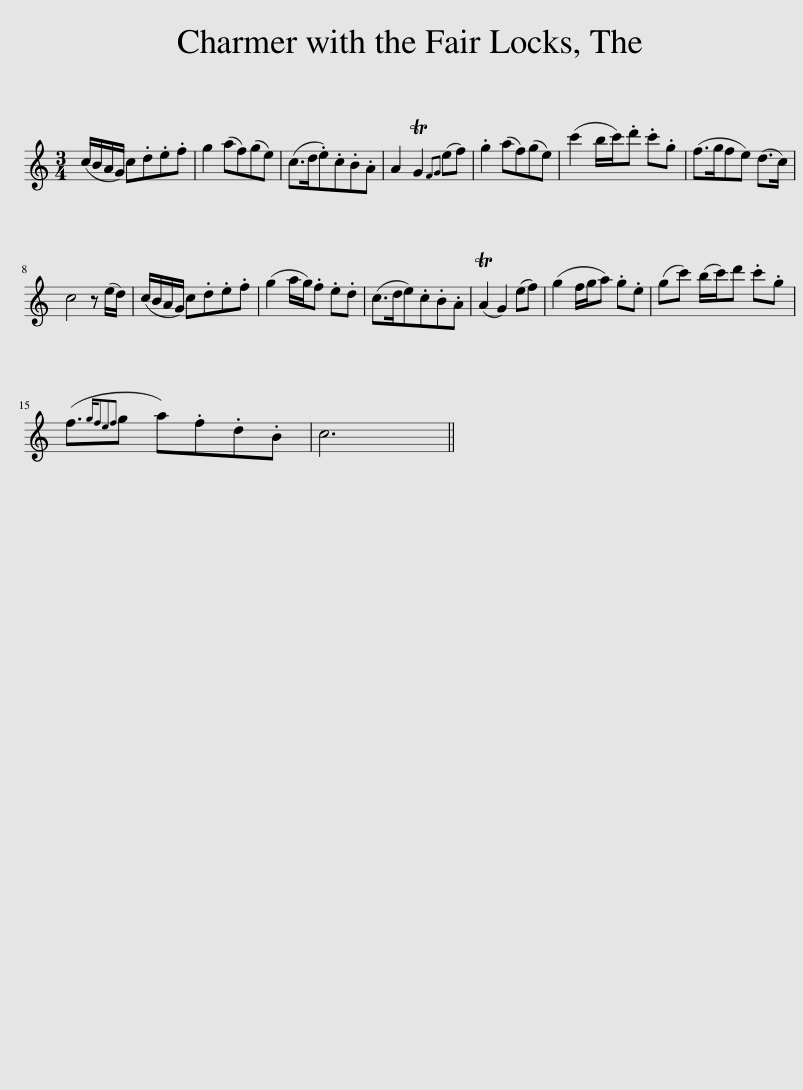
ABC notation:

X:1
L:1/8
M:3/4
I:linebreak $
K:C
V:1 treble
V:1
 (c/B/A/G/) c.d.e.f | g2 (af)(ge) | (c>d.e).c.B.A | A2 TG2{FG} (ef) | .g2 (af)(ge) | %5
 (c'2 b/c'/).d' .c'.g | (f>gfe) (d>c) |$ c4 z (e/d/) | (c/B/A/G/) c.d.e.f | (g2 a/g/).f .e.d | %10
 (c>de).c.B.A | (TA2 G2) (ef) | (g2 f/g/a) .g.e | (gc') (b/c'/)d' .c'.g |$ (f3/2{gfef}g a).f.d.B | %15
 c6 || %16
